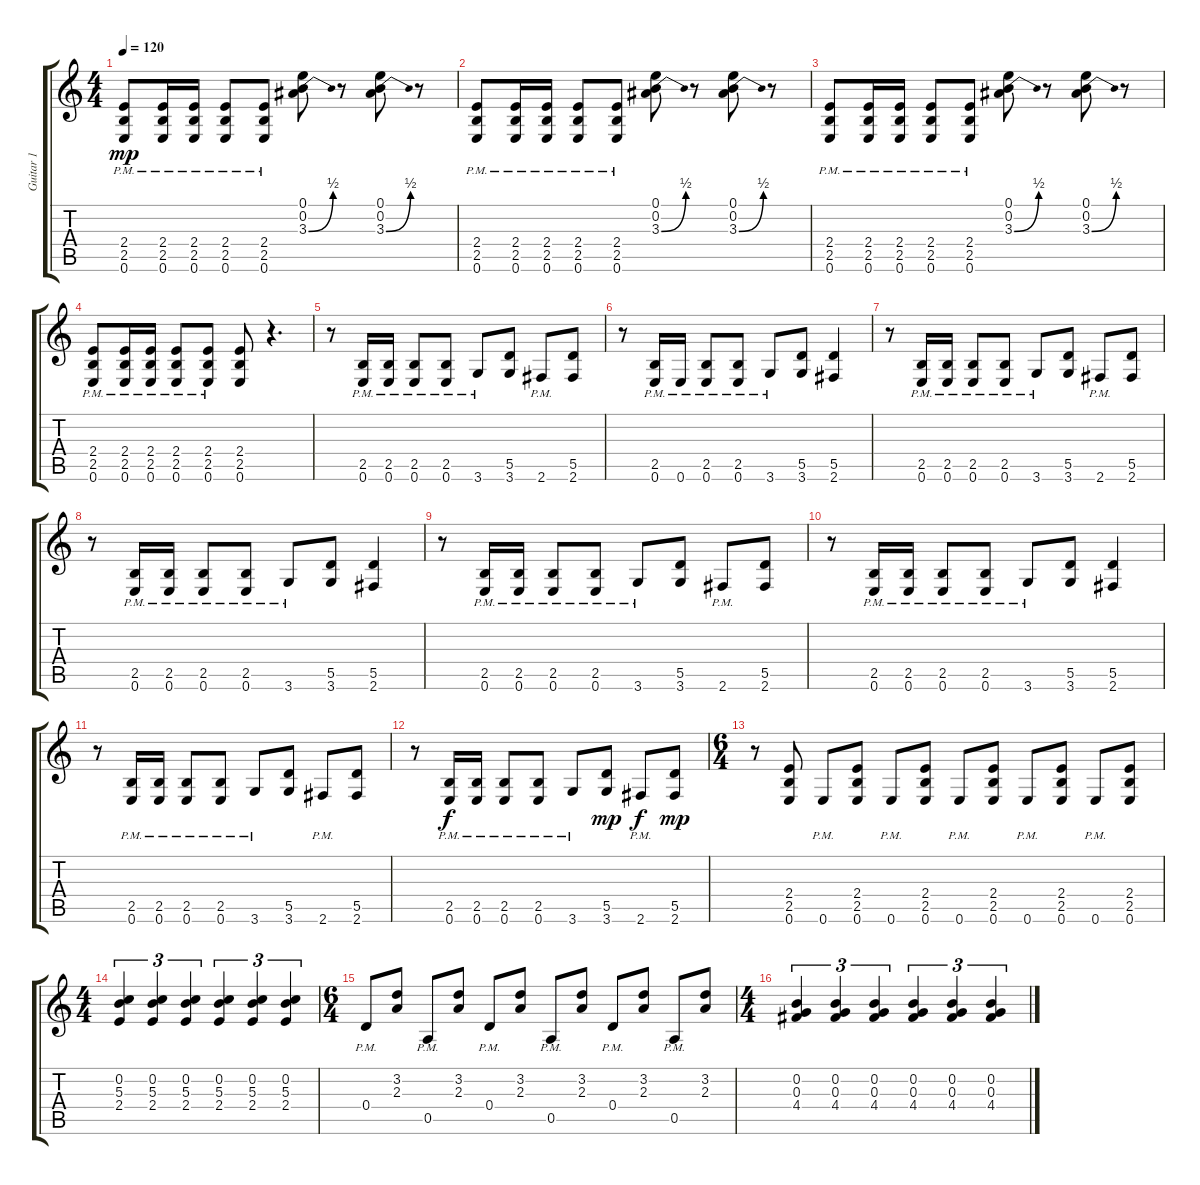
\track ("Guitar 1" "Guitar 1") {instrument distortionguitar}
\staff {score tabs}
\tuning (E4 B3 G3 D3 A2 E2) {hide}
\ts (4 4)
\tempo 120
\clef g2
\ks c
(2.4{pm} 2.5{pm} 0.6{pm}).8{dy mp instrument distortionguitar} (2.4{pm} 2.5{pm} 0.6{pm}).16 (2.4{pm} 2.5{pm} 0.6{pm}).16 (2.4{pm} 2.5{pm} 0.6{pm}).8 (2.4{pm} 2.5{pm} 0.6{pm}).8 (0.1 0.2 3.3{be (bend 0 0 60 2)}).8 r.8 (0.1 0.2 3.3{be (bend 0 0 60 2)}).8 r.8 |
(2.4{pm} 2.5{pm} 0.6{pm}).8 (2.4{pm} 2.5{pm} 0.6{pm}).16 (2.4{pm} 2.5{pm} 0.6{pm}).16 (2.4{pm} 2.5{pm} 0.6{pm}).8 (2.4{pm} 2.5{pm} 0.6{pm}).8 (0.1 0.2 3.3{be (bend 0 0 60 2)}).8 r.8 (0.1 0.2 3.3{be (bend 0 0 60 2)}).8 r.8 |
(2.4{pm} 2.5{pm} 0.6{pm}).8 (2.4{pm} 2.5{pm} 0.6{pm}).16 (2.4{pm} 2.5{pm} 0.6{pm}).16 (2.4{pm} 2.5{pm} 0.6{pm}).8 (2.4{pm} 2.5{pm} 0.6{pm}).8 (0.1 0.2 3.3{be (bend 0 0 60 2)}).8 r.8 (0.1 0.2 3.3{be (bend 0 0 60 2)}).8 r.8 |
(2.4{pm} 2.5{pm} 0.6{pm}).8 (2.4{pm} 2.5{pm} 0.6{pm}).16 (2.4{pm} 2.5{pm} 0.6{pm}).16 (2.4{pm} 2.5{pm} 0.6{pm}).8 (2.4{pm} 2.5{pm} 0.6{pm}).8 (2.4 2.5 0.6).8 r.4{d} |
r.8 (2.5{pm} 0.6{pm}).16 (2.5{pm} 0.6{pm}).16 (2.5{pm} 0.6{pm}).8 (2.5{pm} 0.6{pm}).8 3.6{pm}.8 (5.5 3.6).8 2.6{pm}.8 (5.5 2.6).8 |
r.8 (2.5{pm} 0.6{pm}).16 0.6{pm}.16 (2.5{pm} 0.6{pm}).8 (2.5{pm} 0.6{pm}).8 3.6{pm}.8 (5.5 3.6).8 (5.5 2.6).4 |
r.8 (2.5{pm} 0.6{pm}).16 (2.5{pm} 0.6{pm}).16 (2.5{pm} 0.6{pm}).8 (2.5{pm} 0.6{pm}).8 3.6{pm}.8 (5.5 3.6).8 2.6{pm}.8 (5.5 2.6).8 |
r.8 (2.5{pm} 0.6{pm}).16 (2.5{pm} 0.6{pm}).16 (2.5{pm} 0.6{pm}).8 (2.5{pm} 0.6{pm}).8 3.6{pm}.8 (5.5 3.6).8 (5.5 2.6).4 |
r.8 (2.5{pm} 0.6{pm}).16 (2.5{pm} 0.6{pm}).16 (2.5{pm} 0.6{pm}).8 (2.5{pm} 0.6{pm}).8 3.6{pm}.8 (5.5 3.6).8 2.6{pm}.8 (5.5 2.6).8 |
r.8 (2.5{pm} 0.6{pm}).16 (2.5{pm} 0.6{pm}).16 (2.5{pm} 0.6{pm}).8 (2.5{pm} 0.6{pm}).8 3.6{pm}.8 (5.5 3.6).8 (5.5 2.6).4 |
r.8 (2.5{pm} 0.6{pm}).16 (2.5{pm} 0.6{pm}).16 (2.5{pm} 0.6{pm}).8 (2.5{pm} 0.6{pm}).8 3.6{pm}.8 (5.5 3.6).8 2.6{pm}.8 (5.5 2.6).8 |
r.8 (2.5{pm} 0.6{pm}).16{dy f} (2.5{pm} 0.6{pm}).16 (2.5{pm} 0.6{pm}).8 (2.5{pm} 0.6{pm}).8 3.6{pm}.8 (5.5 3.6).8{dy mp} 2.6{pm}.8{dy f} (5.5 2.6).8{dy mp} |
\ts (6 4)
r.8 (2.4 2.5 0.6).8 0.6{pm}.8 (2.4 2.5 0.6).8 0.6{pm}.8 (2.4 2.5 0.6).8 0.6{pm}.8 (2.4 2.5 0.6).8 0.6{pm}.8 (2.4 2.5 0.6).8 0.6{pm}.8 (2.4 2.5 0.6).8 |
\ts (4 4)
(0.2 5.3 2.4).4{tu (3 2)} (0.2 5.3 2.4).4{tu (3 2)} (0.2 5.3 2.4).4{tu (3 2)} (0.2 5.3 2.4).4{tu (3 2)} (0.2 5.3 2.4).4{tu (3 2)} (0.2 5.3 2.4).4{tu (3 2)} |
\ts (6 4)
0.4{pm}.8 (3.2 2.3).8 0.5{pm}.8 (3.2 2.3).8 0.4{pm}.8 (3.2 2.3).8 0.5{pm}.8 (3.2 2.3).8 0.4{pm}.8 (3.2 2.3).8 0.5{pm}.8 (3.2 2.3).8 |
\ts (4 4)
(0.2 0.3 4.4).4{tu (3 2)} (0.2 0.3 4.4).4{tu (3 2)} (0.2 0.3 4.4).4{tu (3 2)} (0.2 0.3 4.4).4{tu (3 2)} (0.2 0.3 4.4).4{tu (3 2)} (0.2 0.3 4.4).4{tu (3 2)}
